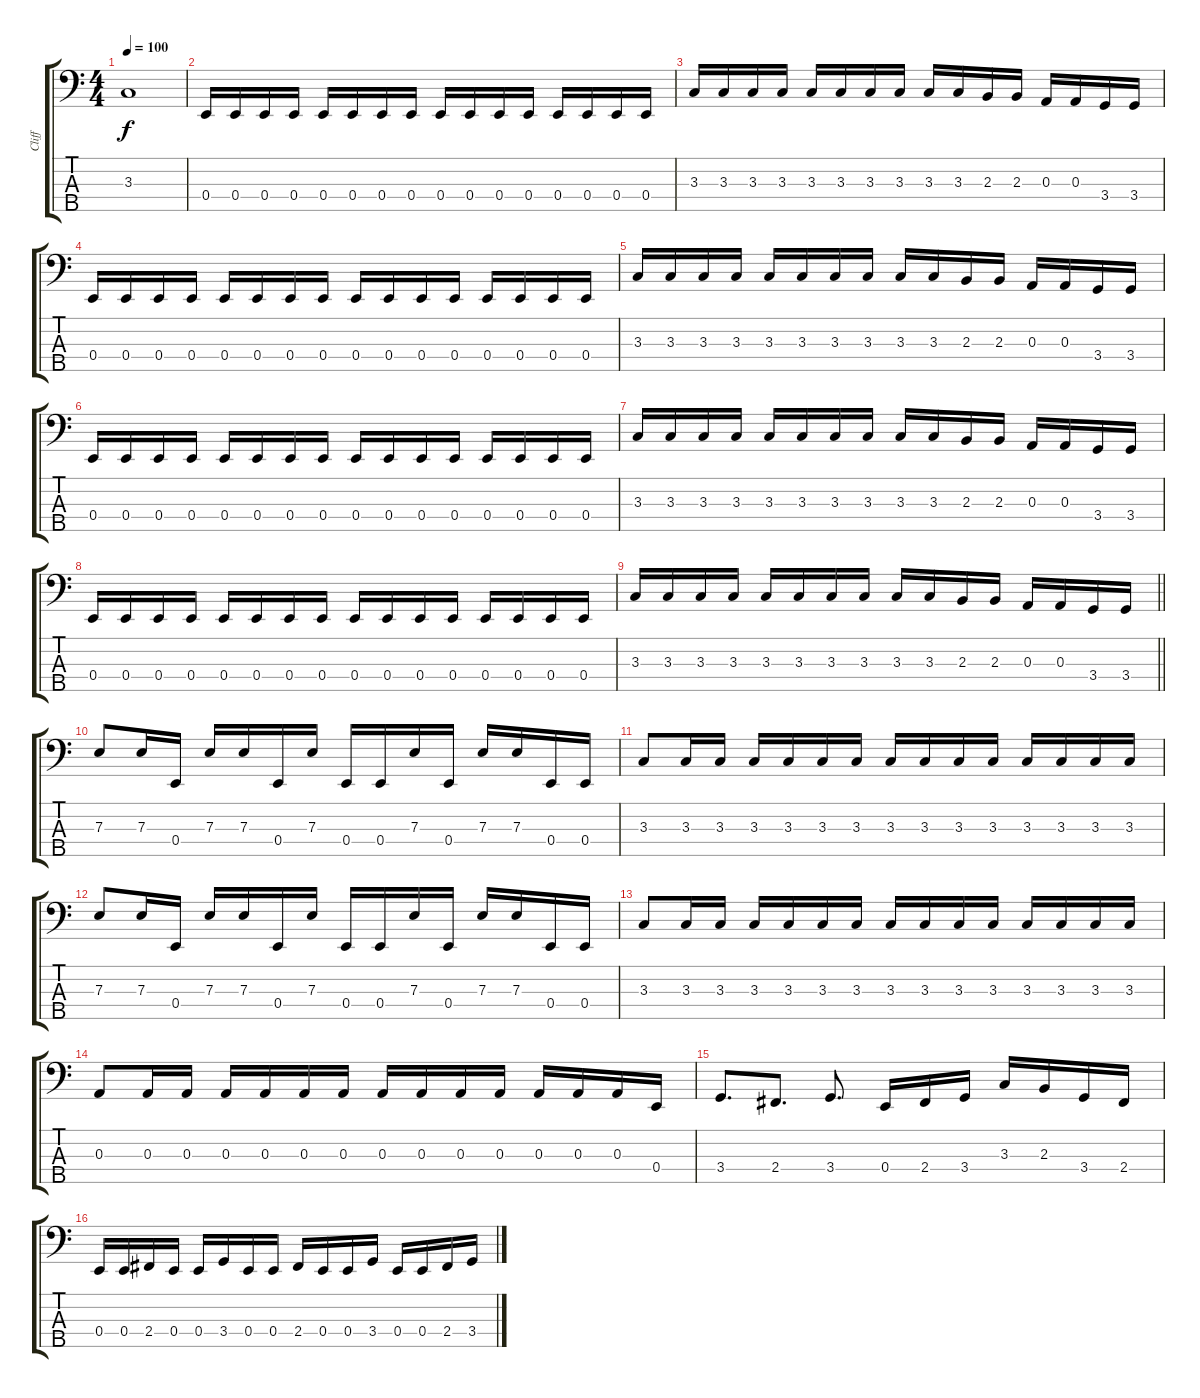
\track ("Cliff" "Cliff") {instrument electricbassfinger}
\staff {score tabs}
\tuning (G2 D2 A1 E1 B0) {hide}
\ts (4 4)
\tempo 100
\clef f4
\ks c
3.3.1{dy f} |
0.4.16 0.4.16 0.4.16 0.4.16 0.4.16 0.4.16 0.4.16 0.4.16 0.4.16 0.4.16 0.4.16 0.4.16 0.4.16 0.4.16 0.4.16 0.4.16 |
3.3.16 3.3.16 3.3.16 3.3.16 3.3.16 3.3.16 3.3.16 3.3.16 3.3.16 3.3.16 2.3.16 2.3.16 0.3.16 0.3.16 3.4.16 3.4.16 |
0.4.16 0.4.16 0.4.16 0.4.16 0.4.16 0.4.16 0.4.16 0.4.16 0.4.16 0.4.16 0.4.16 0.4.16 0.4.16 0.4.16 0.4.16 0.4.16 |
3.3.16 3.3.16 3.3.16 3.3.16 3.3.16 3.3.16 3.3.16 3.3.16 3.3.16 3.3.16 2.3.16 2.3.16 0.3.16 0.3.16 3.4.16 3.4.16 |
0.4.16 0.4.16 0.4.16 0.4.16 0.4.16 0.4.16 0.4.16 0.4.16 0.4.16 0.4.16 0.4.16 0.4.16 0.4.16 0.4.16 0.4.16 0.4.16 |
3.3.16 3.3.16 3.3.16 3.3.16 3.3.16 3.3.16 3.3.16 3.3.16 3.3.16 3.3.16 2.3.16 2.3.16 0.3.16 0.3.16 3.4.16 3.4.16 |
0.4.16 0.4.16 0.4.16 0.4.16 0.4.16 0.4.16 0.4.16 0.4.16 0.4.16 0.4.16 0.4.16 0.4.16 0.4.16 0.4.16 0.4.16 0.4.16 |
\barLineRight lightlight
3.3.16 3.3.16 3.3.16 3.3.16 3.3.16 3.3.16 3.3.16 3.3.16 3.3.16 3.3.16 2.3.16 2.3.16 0.3.16 0.3.16 3.4.16 3.4.16 |
\section ("" "")
7.3.8 7.3.16 0.4.16 7.3.16 7.3.16 0.4.16 7.3.16 0.4.16 0.4.16 7.3.16 0.4.16 7.3.16 7.3.16 0.4.16 0.4.16 |
3.3.8 3.3.16 3.3.16 3.3.16 3.3.16 3.3.16 3.3.16 3.3.16 3.3.16 3.3.16 3.3.16 3.3.16 3.3.16 3.3.16 3.3.16 |
7.3.8 7.3.16 0.4.16 7.3.16 7.3.16 0.4.16 7.3.16 0.4.16 0.4.16 7.3.16 0.4.16 7.3.16 7.3.16 0.4.16 0.4.16 |
3.3.8 3.3.16 3.3.16 3.3.16 3.3.16 3.3.16 3.3.16 3.3.16 3.3.16 3.3.16 3.3.16 3.3.16 3.3.16 3.3.16 3.3.16 |
0.3.8 0.3.16 0.3.16 0.3.16 0.3.16 0.3.16 0.3.16 0.3.16 0.3.16 0.3.16 0.3.16 0.3.16 0.3.16 0.3.16 0.4.16 |
3.4.8{d} 2.4.8{d} 3.4.8{d} 0.4.16 2.4.16 3.4.16 3.3.16 2.3.16 3.4.16 2.4.16 |
0.4.16 0.4.16 2.4.16 0.4.16 0.4.16 3.4.16 0.4.16 0.4.16 2.4.16 0.4.16 0.4.16 3.4.16 0.4.16 0.4.16 2.4.16 3.4.16
